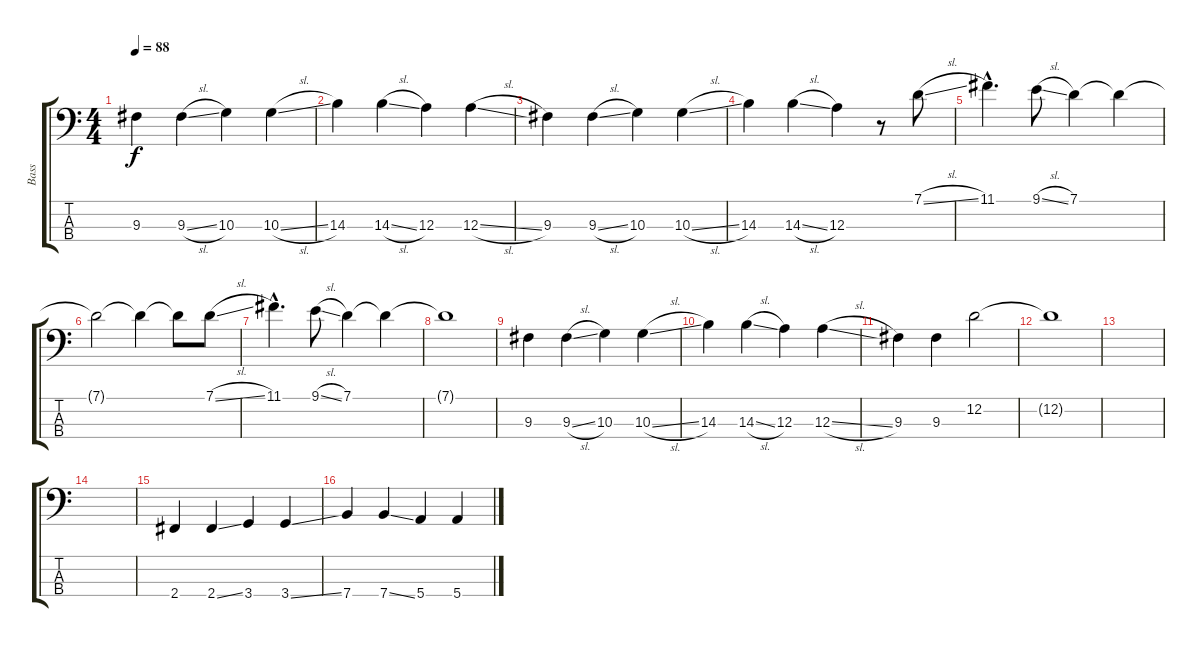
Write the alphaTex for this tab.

\track ("Bass" "Bass") {instrument electricbasspick}
\staff {score tabs}
\tuning (G2 D2 A1 E1) {hide}
\ts (4 4)
\tempo 88
\clef f4
\ks c
9.3.4{dy f} 9.3{sl}.4 10.3.4 10.3{sl}.4 |
14.3.4 14.3{sl}.4 12.3.4 12.3{sl}.4 |
9.3.4 9.3{sl}.4 10.3.4 10.3{sl}.4 |
14.3.4 14.3{sl}.4 12.3.4 r.8 7.1{sl}.8 |
11.1{hac}.4{d} 9.1{sl}.8 7.1.4 7.1{t}.4 |
7.1{t}.2 7.1{t}.4 7.1{t}.8 7.1{sl}.8 |
11.1{hac}.4{d} 9.1{sl}.8 7.1.4 7.1{t}.4 |
7.1{t}.1 |
9.3.4 9.3{sl}.4 10.3.4 10.3{sl}.4 |
14.3.4 14.3{sl}.4 12.3.4 12.3{sl}.4 |
9.3.4 9.3.4 12.2.2 |
12.2{t}.1 |
|
|
2.4.4 2.4{ss}.4 3.4.4 3.4{ss}.4 |
7.4.4 7.4{ss}.4 5.4.4 5.4.4
